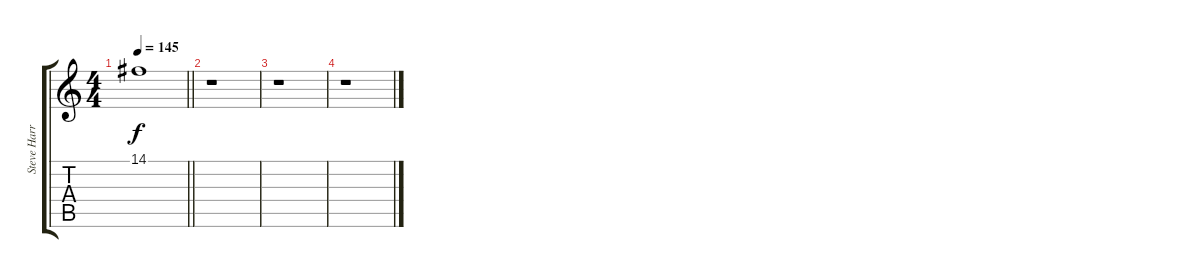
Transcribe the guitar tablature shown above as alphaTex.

\track ("Steve Harris (Teclado)" "Steve Harr") {instrument pad2warm}
\staff {score tabs}
\tuning (E4 B3 G3 D3 A2 E2) {hide}
\ts (4 4)
\tempo 145
\clef g2
\barLineRight lightlight
\ks c
14.1{t}.1{dy f} |
r.1 |
r.1 |
r.1
